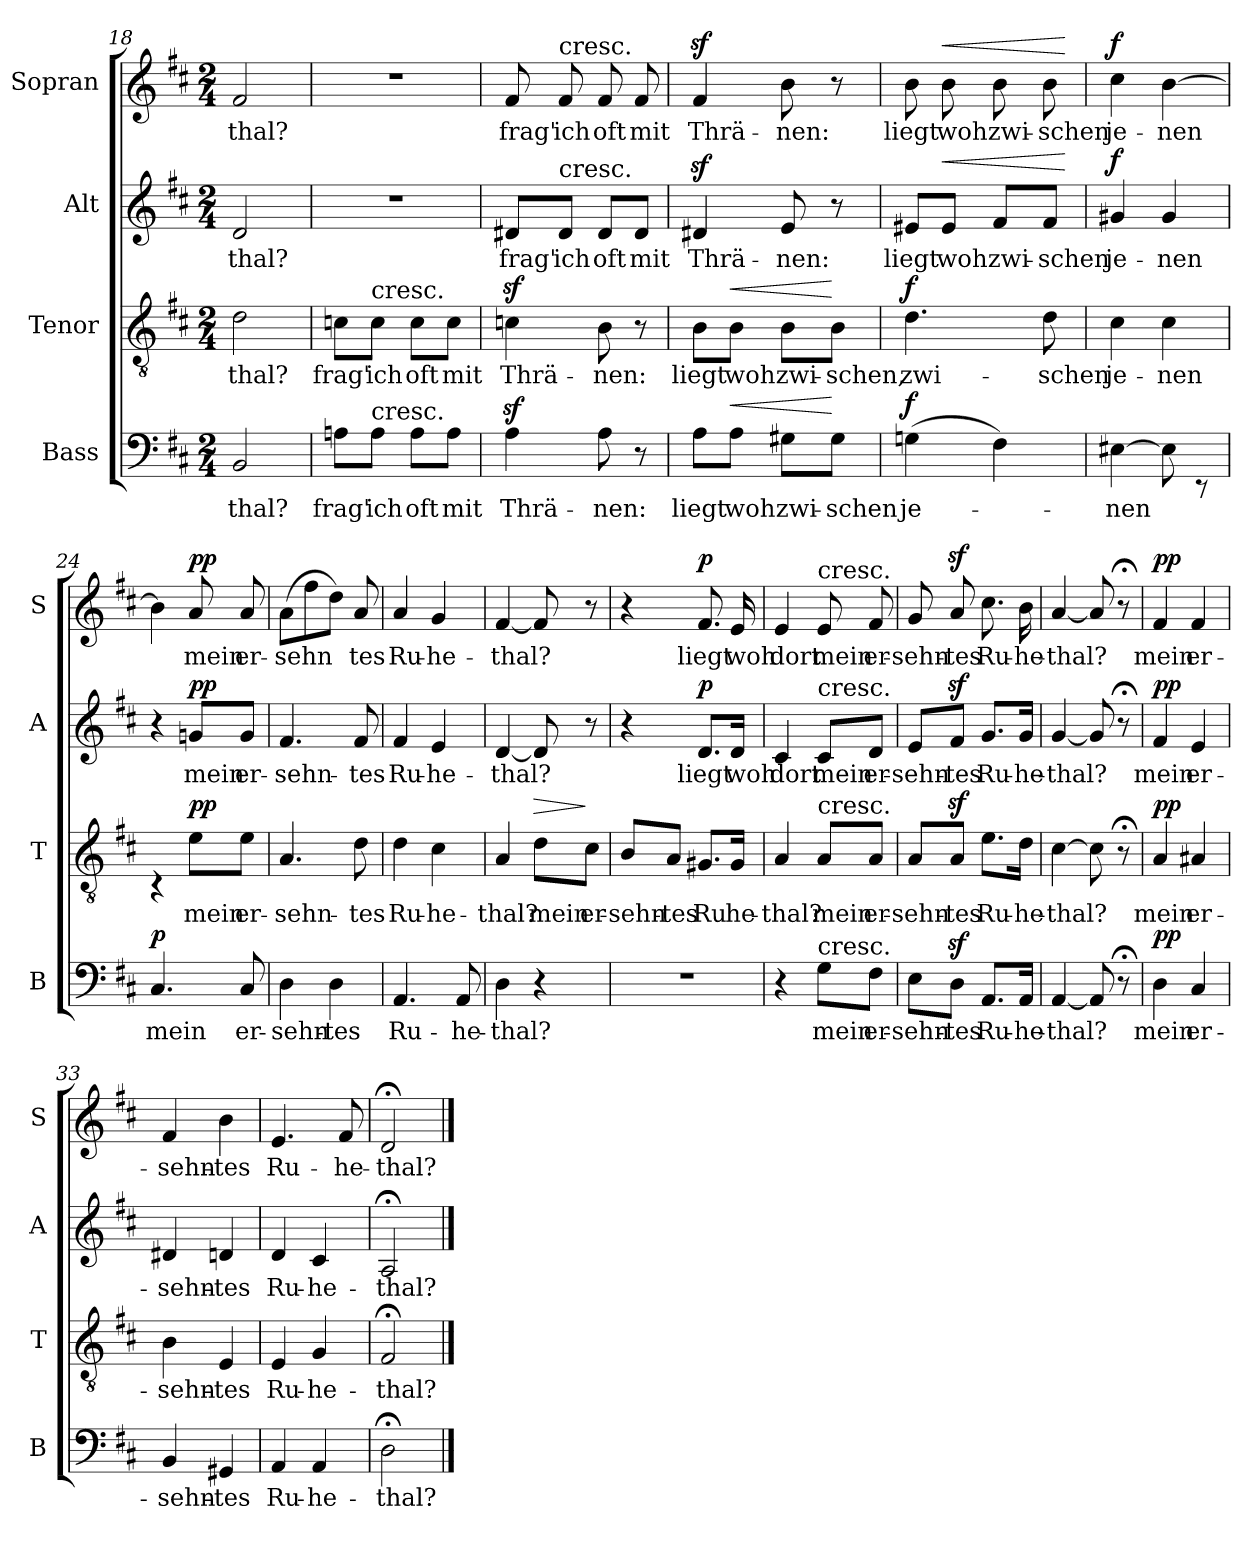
**kern	**text	**dynam	**kern	**text	**dynam	**kern	**text	**dynam	**kern	**text	**dynam
*part4	*part4	*part4	*part3	*part3	*part3	*part2	*part2	*part2	*part1	*part1	*part1
*staff4	*staff4	*staff4	*staff3	*staff3	*staff3	*staff2	*staff2	*staff2	*staff1	*staff1	*staff1
*I"Bass	*	*	*I"Tenor	*	*	*I"Alt	*	*	*I"Sopran	*	*
*I'B	*	*	*I'T	*	*	*I'A	*	*	*I'S	*	*
*clefF4	*	*	*clefGv2	*	*	*clefG2	*	*	*clefG2	*	*
*k[f#c#]	*	*	*k[f#c#]	*	*	*k[f#c#]	*	*	*k[f#c#]	*	*
*D:	*	*	*D:	*	*	*D:	*	*	*D:	*	*
*M2/4	*	*	*M2/4	*	*	*M2/4	*	*	*M2/4	*	*
=18	=18	=18	=18	=18	=18	=18	=18	=18	=18	=18	=18
2BB	-thal?	.	2d	-thal?	.	2d	thal?	.	2f#	-thal?	.
=19	=19	=19	=19	=19	=19	=19	=19	=19	=19	=19	=19
8An\L	frag'	.	8cn\L	frag'	.	2r	.	.	2r	.	.
!	!	!	!LO:TX:a:t=cresc.	!	!	!	!	!	!	!	!
!LO:TX:a:t=cresc.	!	!	!	!	!	!	!	!	!	!	!
8A\J	ich	.	8c\J	ich	.	.	.	.	.	.	.
8A\L	oft	.	8c\L	oft	.	.	.	.	.	.	.
8A\J	mit	.	8c\J	mit	.	.	.	.	.	.	.
=20	=20	=20	=20	=20	=20	=20	=20	=20	=20	=20	=20
4Az>	Thrä-	.	4cnz>	Thrä-	.	8d#X/L	frag'	.	8f#	frag'	.
!	!	!	!	!	!	!	!	!	!LO:TX:a:t=cresc.	!	!
!	!	!	!	!	!	!LO:TX:a:t=cresc.	!	!	!	!	!
.	.	.	.	.	.	8d#/J	ich	.	8f#	ich	.
8A	-nen:	.	8B	-nen:	.	8d#/L	oft	.	8f#	oft	.
8r	.	.	8r	.	.	8d#/J	mit	.	8f#	mit	.
=21	=21	=21	=21	=21	=21	=21	=21	=21	=21	=21	=21
8A\L	liegt	.	8B\L	liegt	.	4d#Xz>	Thrä-	.	4f#z>	Thrä-	.
!	!	!LO:HP:a	!	!	!LO:HP:a	!	!	!	!	!	!
8A\J	woh	<	8B\J	woh	<	.	.	.	.	.	.
8G#X\L	zwi-	.	8B\L	zwi-	.	8e	-nen:	.	8b	-nen:	.
8G#\J	-schen	[	8B\J	-schen,	[	8r	.	.	8r	.	.
=22	=22	=22	=22	=22	=22	=22	=22	=22	=22	=22	=22
!	!	!LO:DY:a	!	!	!LO:DY:a	!	!	!	!	!	!
(4Gn	je-	f	4.d	zwi-	f	8e#X/L	liegt	.	8b	liegt	.
!	!	!	!	!	!	!	!	!LO:HP:a	!	!	!LO:HP:a
.	.	.	.	.	.	8e#/J	woh	<	8b	woh	<
4F#)	.	.	.	.	.	8f#/L	zwi-	.	8b	zwi-	.
.	.	.	8d	-schen	.	8f#/J	-schen	.	8b	-schen	.
.	.	.	.	.	.	.	.	[	.	.	[
=23	=23	=23	=23	=23	=23	=23	=23	=23	=23	=23	=23
!	!	!	!	!	!	!	!	!LO:DY:a	!	!	!LO:DY:a
[4E#X	-nen	.	4c#	je-	.	4g#X	je-	f	4cc#	je-	f
8E#]	.	.	4c#	-nen	.	4g#	-nen	.	[4b	-nen	.
8rEE	.	.	.	.	.	.	.	.	.	.	.
=24	=24	=24	=24	=24	=24	=24	=24	=24	=24	=24	=24
!	!	!LO:DY:a	!	!	!	!	!	!	!	!	!
4.C#	mein	p	4rC	.	.	4r	.	.	4b]	.	.
!	!	!	!	!	!LO:DY:a	!	!	!LO:DY:a	!	!	!LO:DY:a
.	.	.	8e\L	mein	pp	8gn/L	mein	pp	8a	mein	pp
8C#	er-	.	8e\J	er-	.	8g/J	er-	.	8a	er-	.
=25	=25	=25	=25	=25	=25	=25	=25	=25	=25	=25	=25
4D	-sehn-	.	4.A	-sehn-	.	4.f#	-sehn-	.	(8aL	-sehn	.
.	.	.	.	.	.	.	.	.	8ff#	.	.
4D	-tes	.	.	.	.	.	.	.	8ddJ)	.	.
.	.	.	8d	-tes	.	8f#	-tes	.	8a	tes	.
=26	=26	=26	=26	=26	=26	=26	=26	=26	=26	=26	=26
4.AA	Ru-	.	4d	Ru-	.	4f#	Ru-	.	4a	Ru-	.
.	.	.	4c#	-he-	.	4e	-he-	.	4g	-he-	.
8AA	-he-	.	.	.	.	.	.	.	.	.	.
=27	=27	=27	=27	=27	=27	=27	=27	=27	=27	=27	=27
4D	-thal?	.	4A	-thal?	.	[4d	-thal?	.	[4f#	-thal?	.
!	!	!	!	!	!LO:HP:a	!	!	!	!	!	!
4r	.	.	8d\L	mein	>	8d]	.	.	8f#]	.	.
.	.	.	8c#\J	er-	]	8r	.	.	8r	.	.
=28	=28	=28	=28	=28	=28	=28	=28	=28	=28	=28	=28
2r	.	.	8B/L	-sehn-	.	4r	.	.	4r	.	.
.	.	.	8A/J	-tes	.	.	.	.	.	.	.
!	!	!	!	!	!	!	!	!LO:DY:a	!	!	!LO:DY:a
.	.	.	8.G#X/L	Ru	.	8.d/L	liegt	p	8.f#	liegt	p
.	.	.	16G#/Jk	he-	.	16d/Jk	woh	.	16e	woh	.
=29	=29	=29	=29	=29	=29	=29	=29	=29	=29	=29	=29
4r	.	.	4A	-thal?	.	4c#	dort	.	4e	dort	.
!	!	!	!	!	!	!	!	!	!LO:TX:a:t=cresc.	!	!
!	!	!	!	!	!	!LO:TX:a:t=cresc.	!	!	!	!	!
!	!	!	!LO:TX:a:t=cresc.	!	!	!	!	!	!	!	!
!LO:TX:a:t=cresc.	!	!	!	!	!	!	!	!	!	!	!
8G\L	mein	.	8A/L	mein	.	8c#/L	mein	.	8e	mein	.
8F#\J	er-	.	8A/J	er-	.	8d/J	er-	.	8f#	er-	.
=30	=30	=30	=30	=30	=30	=30	=30	=30	=30	=30	=30
8E\L	-sehn-	.	8A/L	-sehn-	.	8e/L	-sehn-	.	8g	-sehn-	.
8Dz>\J	-tes	.	8Az>/J	-tes	.	8f#z>/J	-tes	.	8az>	-tes	.
8.AA/L	Ru-	.	8.e\L	Ru-	.	8.g/L	Ru-	.	8.cc#	Ru-	.
16AA/Jk	-he-	.	16d\Jk	-he-	.	16g/Jk	-he-	.	16b	-he-	.
=31	=31	=31	=31	=31	=31	=31	=31	=31	=31	=31	=31
[4AA	-thal?	.	[4c#	-thal?	.	[4g	-thal?	.	[4a	-thal?	.
8AA]	.	.	8c#]	.	.	8g]	.	.	8a]	.	.
8r;<	.	.	8r;<	.	.	8r;<	.	.	8r;<	.	.
=32	=32	=32	=32	=32	=32	=32	=32	=32	=32	=32	=32
!	!	!LO:DY:a	!	!	!LO:DY:a	!	!	!LO:DY:a	!	!	!LO:DY:a
4D	mein	pp	4A	mein	pp	4f#	mein	pp	4f#	mein	pp
4C#	er-	.	4A#X	er-	.	4e	er-	.	4f#	er-	.
=33	=33	=33	=33	=33	=33	=33	=33	=33	=33	=33	=33
4BB	-sehn-	.	4B	-sehn-	.	4d#X	-sehn-	.	4f#	-sehn-	.
4GG#X	-tes	.	4E	-tes	.	4dn	-tes	.	4b	-tes	.
=34	=34	=34	=34	=34	=34	=34	=34	=34	=34	=34	=34
4AA	Ru-	.	4E	Ru-	.	4d	Ru-	.	4.e	Ru-	.
4AA	-he-	.	4G	-he-	.	4c#	-he-	.	.	.	.
.	.	.	.	.	.	.	.	.	8f#	-he-	.
=35	=35	=35	=35	=35	=35	=35	=35	=35	=35	=35	=35
2D;<	-thal?	.	2F#;<	-thal?	.	2A;<	-thal?	.	2d;<	-thal?	.
==	==	==	==	==	==	==	==	==	==	==	==
*-	*-	*-	*-	*-	*-	*-	*-	*-	*-	*-	*-
